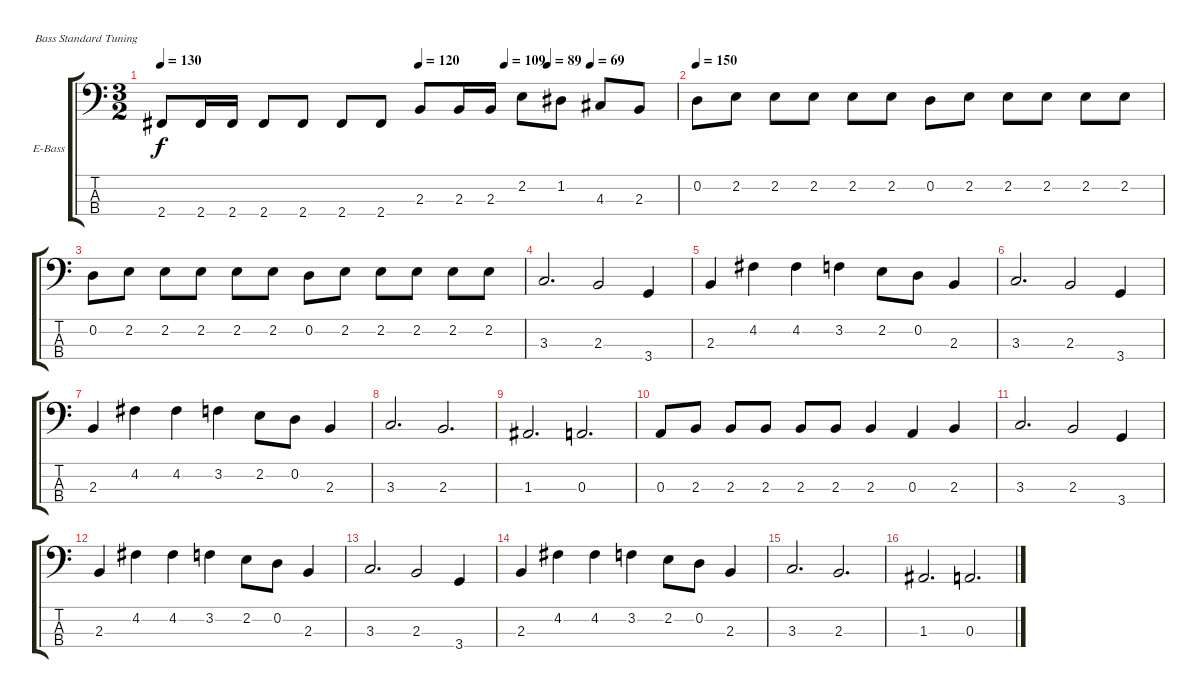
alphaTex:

\bracketExtendMode groupsimilarinstruments
\firstSystemTrackNameOrientation horizontal
\otherSystemsTrackNameOrientation horizontal
\track ("Бас 2" "E-Bass") {instrument electricbassfinger}
\staff {score tabs}
\tuning (G2 D2 A1 E1)
\ts (3 2)
\tempo 130
\tempo (120 0.5)
\tempo (109 0.666667)
\tempo (89 0.75)
\tempo (69 0.833333)
\clef f4
\ks c
2.4.8{dy f} 2.4.16 2.4.16 2.4.8 2.4.8 2.4.8 2.4.8 2.3.8 2.3.16 2.3.16 2.2.8 1.2.8 4.3.8 2.3.8 |
\tempo 150
0.2.8 2.2.8 2.2.8 2.2.8 2.2.8 2.2.8 0.2.8 2.2.8 2.2.8 2.2.8 2.2.8 2.2.8 |
0.2.8 2.2.8 2.2.8 2.2.8 2.2.8 2.2.8 0.2.8 2.2.8 2.2.8 2.2.8 2.2.8 2.2.8 |
3.3.2{d} 2.3.2 3.4.4 |
2.3.4 4.2.4 4.2.4 3.2.4 2.2.8 0.2.8 2.3.4 |
3.3.2{d} 2.3.2 3.4.4 |
2.3.4 4.2.4 4.2.4 3.2.4 2.2.8 0.2.8 2.3.4 |
3.3.2{d} 2.3.2{d} |
1.3.2{d} 0.3.2{d} |
0.3.8 2.3.8 2.3.8 2.3.8 2.3.8 2.3.8 2.3.4 0.3.4 2.3.4 |
3.3.2{d} 2.3.2 3.4.4 |
2.3.4 4.2.4 4.2.4 3.2.4 2.2.8 0.2.8 2.3.4 |
3.3.2{d} 2.3.2 3.4.4 |
2.3.4 4.2.4 4.2.4 3.2.4 2.2.8 0.2.8 2.3.4 |
3.3.2{d} 2.3.2{d} |
1.3.2{d} 0.3.2{d}
